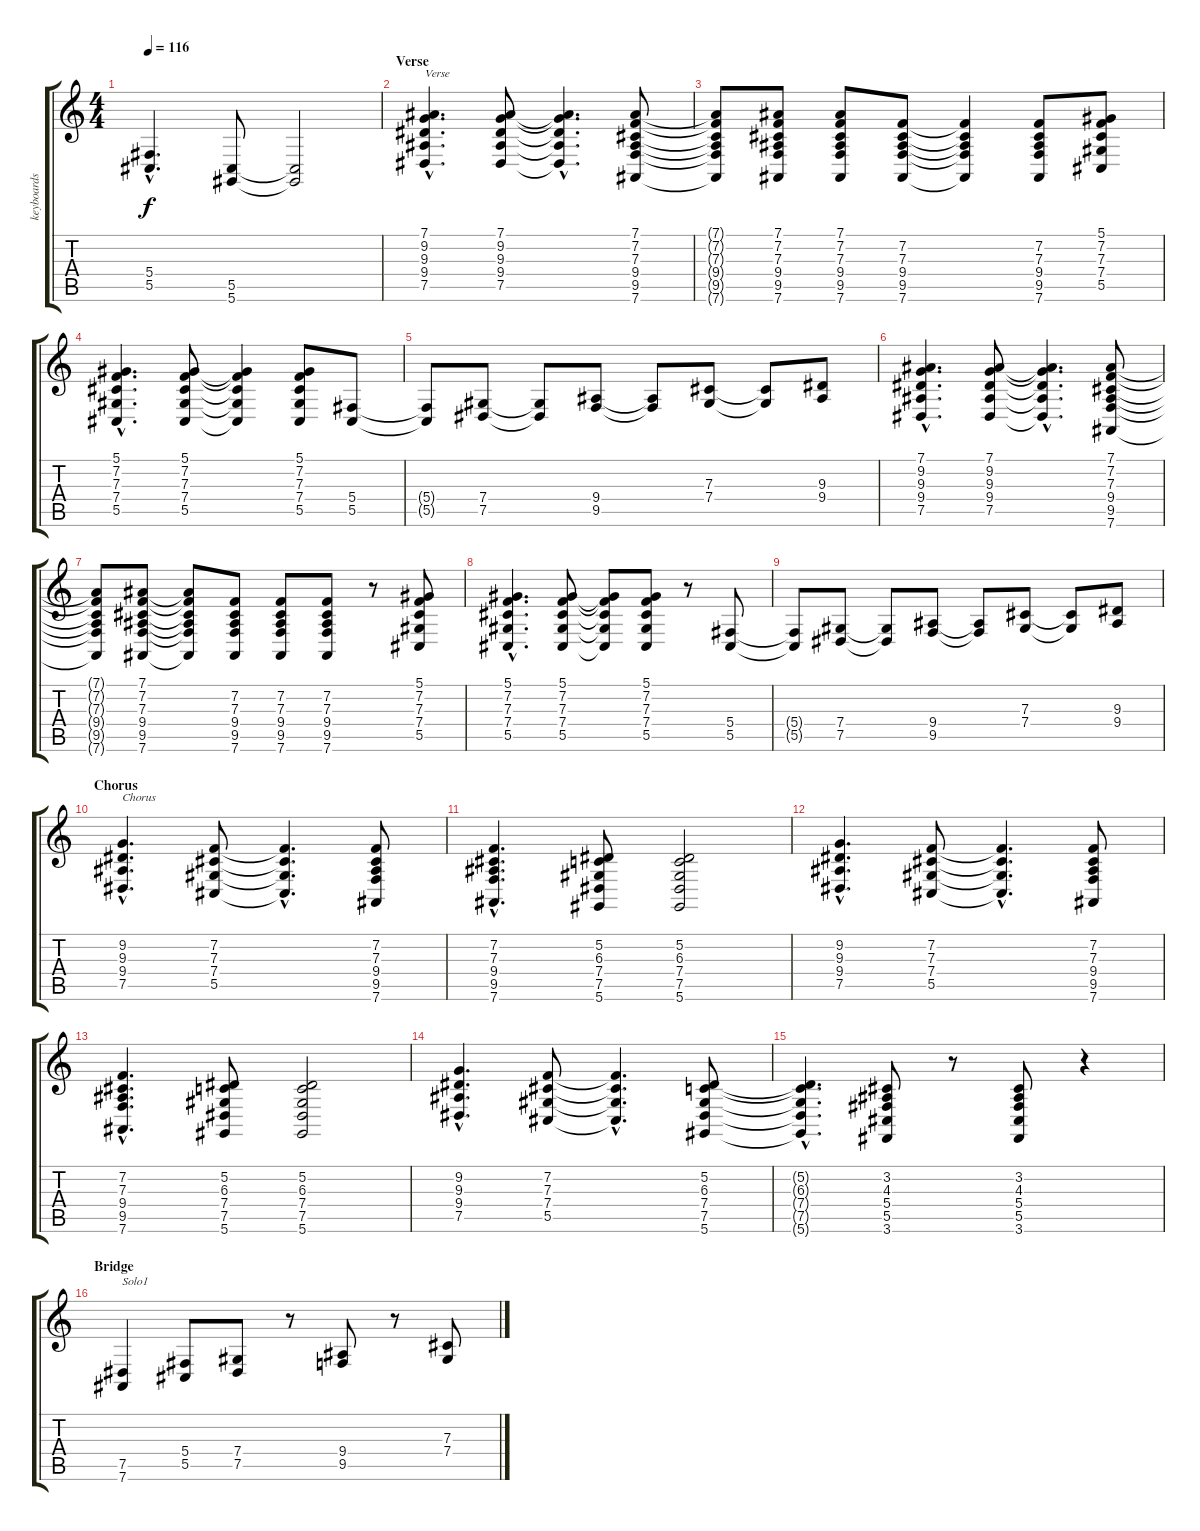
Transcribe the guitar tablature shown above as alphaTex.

\track ("keyboards" "keyboards") {instrument drawbarorgan}
\staff {score tabs}
\tuning (Eb4 Bb3 Gb3 Db3 Ab2 Eb2) {hide}
\ts (4 4)
\tempo 116
\clef g2
\ks c
(5.4{hac t} 5.5{hac t}).4{d dy f} (5.5 5.6).8 (5.5{t} 5.6{t}).2 |
\section ("" "Verse")
(7.1{hac} 9.2{hac} 9.3{hac} 9.4{hac} 7.5{hac}).4{d txt "Verse"} (7.1 9.2 9.3 9.4 7.5).8 (7.1{hac t} 9.2{hac t} 9.3{hac t} 9.4{hac t} 7.5{hac t}).4{d} (7.1 7.2 7.3 9.4 9.5 7.6).8 |
(7.1{t} 7.2{t} 7.3{t} 9.4{t} 9.5{t} 7.6{t}).8 (7.1 7.2 7.3 9.4 9.5 7.6).8 (7.1 7.2 7.3 9.4 9.5 7.6).8 (7.2 7.3 9.4 9.5 7.6).8 (7.2{t} 7.3{t} 9.4{t} 9.5{t} 7.6{t}).4 (7.2 7.3 9.4 9.5 7.6).8 (5.1 7.2 7.3 7.4 5.5).8 |
(5.1{hac} 7.2{hac} 7.3{hac} 7.4{hac} 5.5{hac}).4{d} (5.1 7.2 7.3 7.4 5.5).8 (5.1{t} 7.2{t} 7.3{t} 7.4{t} 5.5{t}).4 (5.1 7.2 7.3 7.4 5.5).8 (5.4 5.5).8 |
(5.4{t} 5.5{t}).8 (7.4 7.5).8 (7.4{t} 7.5{t}).8 (9.4 9.5).8 (9.4{t} 9.5{t}).8 (7.3 7.4).8 (7.3{t} 7.4{t}).8 (9.3 9.4).8 |
(7.1{hac} 9.2{hac} 9.3{hac} 9.4{hac} 7.5{hac}).4{d} (7.1 9.2 9.3 9.4 7.5).8 (7.1{hac t} 9.2{hac t} 9.3{hac t} 9.4{hac t} 7.5{hac t}).4{d} (7.1 7.2 7.3 9.4 9.5 7.6).8 |
(7.1{t} 7.2{t} 7.3{t} 9.4{t} 9.5{t} 7.6{t}).8 (7.1 7.2 7.3 9.4 9.5 7.6).8 (7.1{t} 7.2{t} 7.3{t} 9.4{t} 9.5{t} 7.6{t}).8 (7.2 7.3 9.4 9.5 7.6).8 (7.2 7.3 9.4 9.5 7.6).8 (7.2 7.3 9.4 9.5 7.6).8 r.8 (5.1 7.2 7.3 7.4 5.5).8 |
(5.1{hac} 7.2{hac} 7.3{hac} 7.4{hac} 5.5{hac}).4{d} (5.1 7.2 7.3 7.4 5.5).8 (5.1{t} 7.2{t} 7.3{t} 7.4{t} 5.5{t}).8 (5.1 7.2 7.3 7.4 5.5).8 r.8 (5.4 5.5).8 |
(5.4{t} 5.5{t}).8 (7.4 7.5).8 (7.4{t} 7.5{t}).8 (9.4 9.5).8 (9.4{t} 9.5{t}).8 (7.3 7.4).8 (7.3{t} 7.4{t}).8 (9.3 9.4).8 |
\section ("" "Chorus")
(9.2{hac} 9.3{hac} 9.4{hac} 7.5{hac}).4{d txt "Chorus"} (7.2 7.3 7.4 5.5).8 (7.2{hac t} 7.3{hac t} 7.4{hac t} 5.5{hac t}).4{d} (7.2 7.3 9.4 9.5 7.6).8 |
(7.2{hac} 7.3{hac} 9.4{hac} 9.5{hac} 7.6{hac}).4{d} (5.2 6.3 7.4 7.5 5.6).8 (5.2 6.3 7.4 7.5 5.6).2 |
(9.2{hac} 9.3{hac} 9.4{hac} 7.5{hac}).4{d} (7.2 7.3 7.4 5.5).8 (7.2{hac t} 7.3{hac t} 7.4{hac t} 5.5{hac t}).4{d} (7.2 7.3 9.4 9.5 7.6).8 |
(7.2{hac} 7.3{hac} 9.4{hac} 9.5{hac} 7.6{hac}).4{d} (5.2 6.3 7.4 7.5 5.6).8 (5.2 6.3 7.4 7.5 5.6).2 |
(9.2{hac} 9.3{hac} 9.4{hac} 7.5{hac}).4{d} (7.2 7.3 7.4 5.5).8 (7.2{hac t} 7.3{hac t} 7.4{hac t} 5.5{hac t}).4{d} (5.2 6.3 7.4 7.5 5.6).8 |
(5.2{hac t} 6.3{hac t} 7.4{hac t} 7.5{hac t} 5.6{hac t}).4{d} (3.2 4.3 5.4 5.5 3.6).8 r.8 (3.2 4.3 5.4 5.5 3.6).8 r.4 |
\section ("" "Bridge")
(7.5 7.6).4{txt "Solo1"} (5.4 5.5).8 (7.4 7.5).8 r.8 (9.4 9.5).8 r.8 (7.3 7.4).8
